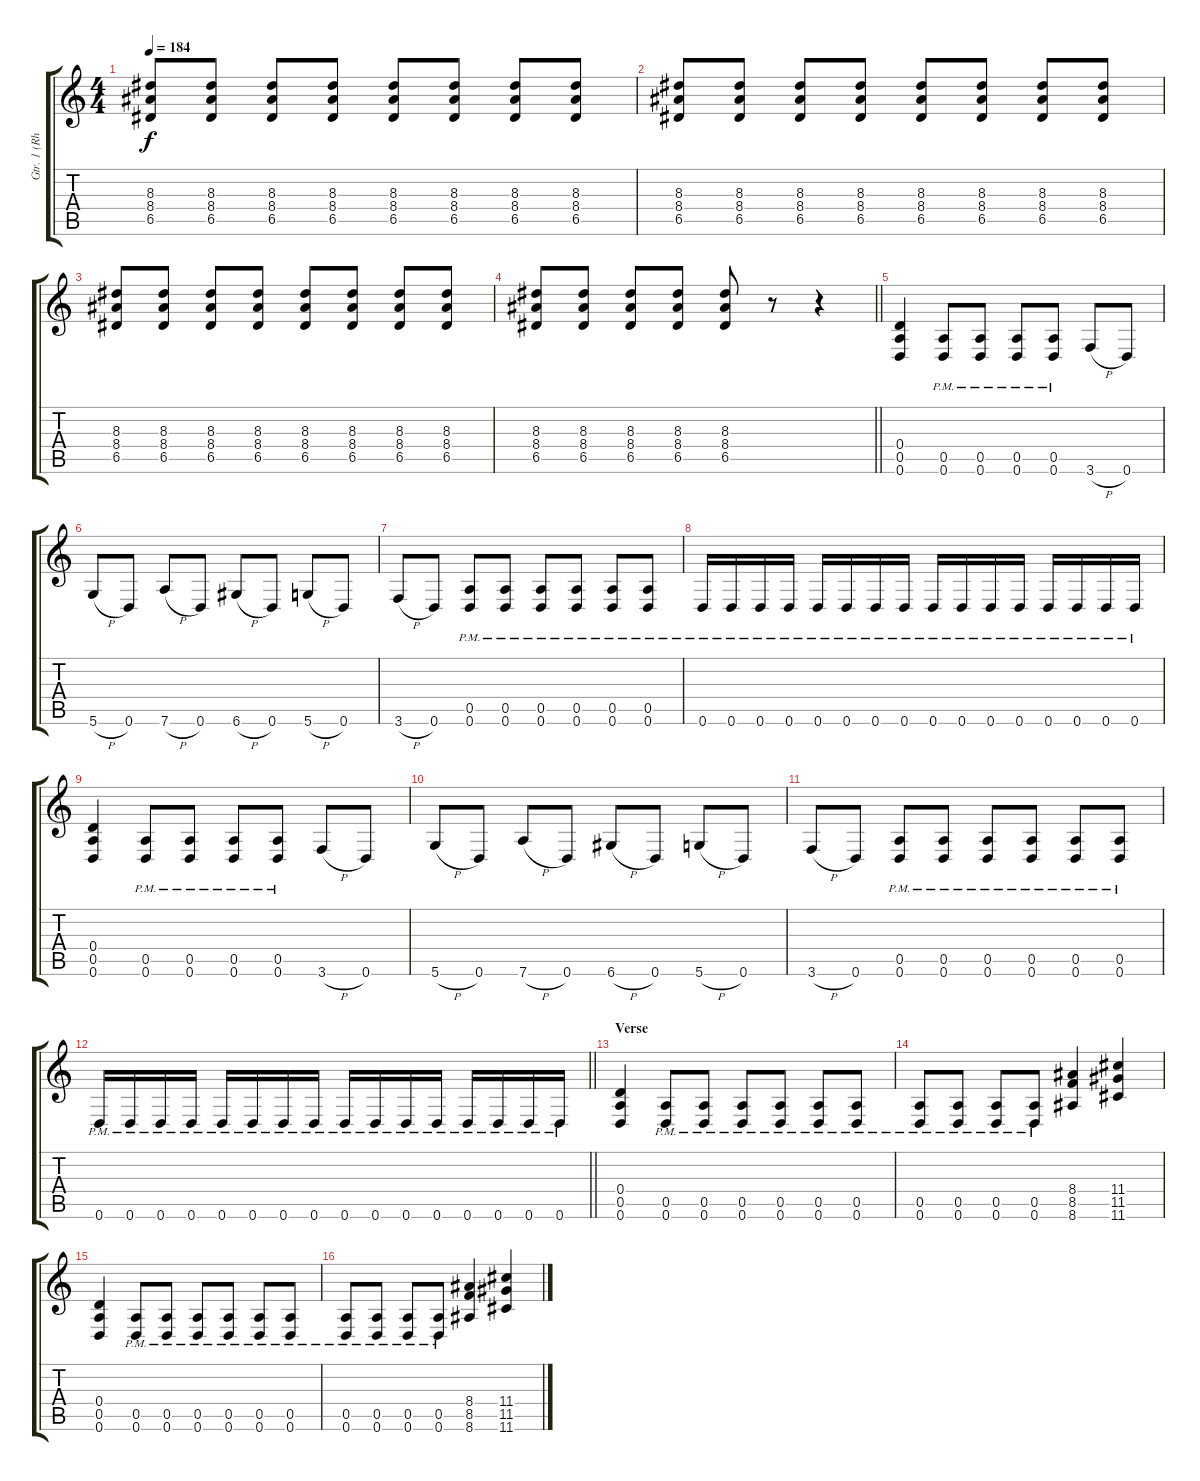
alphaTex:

\track ("Gtr. 1 (Rhythm)" "Gtr. 1 (Rh") {instrument distortionguitar}
\staff {score tabs}
\tuning (E4 B3 G3 D3 A2 D2) {hide}
\ts (4 4)
\tempo 184
\clef g2
\ks c
(8.3 8.4 6.5).8{dy f} (8.3 8.4 6.5).8 (8.3 8.4 6.5).8 (8.3 8.4 6.5).8 (8.3 8.4 6.5).8 (8.3 8.4 6.5).8 (8.3 8.4 6.5).8 (8.3 8.4 6.5).8 |
(8.3 8.4 6.5).8 (8.3 8.4 6.5).8 (8.3 8.4 6.5).8 (8.3 8.4 6.5).8 (8.3 8.4 6.5).8 (8.3 8.4 6.5).8 (8.3 8.4 6.5).8 (8.3 8.4 6.5).8 |
(8.3 8.4 6.5).8 (8.3 8.4 6.5).8 (8.3 8.4 6.5).8 (8.3 8.4 6.5).8 (8.3 8.4 6.5).8 (8.3 8.4 6.5).8 (8.3 8.4 6.5).8 (8.3 8.4 6.5).8 |
\barLineRight lightlight
(8.3 8.4 6.5).8 (8.3 8.4 6.5).8 (8.3 8.4 6.5).8 (8.3 8.4 6.5).8 (8.3 8.4 6.5).8 r.8 r.4 |
(0.4 0.5 0.6).4 (0.5{pm} 0.6{pm}).8 (0.5{pm} 0.6{pm}).8 (0.5{pm} 0.6{pm}).8 (0.5{pm} 0.6{pm}).8 3.6{h}.8 0.6.8 |
5.6{h}.8 0.6.8 7.6{h}.8 0.6.8 6.6{h}.8 0.6.8 5.6{h}.8 0.6.8 |
3.6{h}.8 0.6.8 (0.5{pm} 0.6{pm}).8 (0.5{pm} 0.6{pm}).8 (0.5{pm} 0.6{pm}).8 (0.5{pm} 0.6{pm}).8 (0.5{pm} 0.6{pm}).8 (0.5{pm} 0.6{pm}).8 |
0.6{pm}.16 0.6{pm}.16 0.6{pm}.16 0.6{pm}.16 0.6{pm}.16 0.6{pm}.16 0.6{pm}.16 0.6{pm}.16 0.6{pm}.16 0.6{pm}.16 0.6{pm}.16 0.6{pm}.16 0.6{pm}.16 0.6{pm}.16 0.6{pm}.16 0.6{pm}.16 |
(0.4 0.5 0.6).4 (0.5{pm} 0.6{pm}).8 (0.5{pm} 0.6{pm}).8 (0.5{pm} 0.6{pm}).8 (0.5{pm} 0.6{pm}).8 3.6{h}.8 0.6.8 |
5.6{h}.8 0.6.8 7.6{h}.8 0.6.8 6.6{h}.8 0.6.8 5.6{h}.8 0.6.8 |
3.6{h}.8 0.6.8 (0.5{pm} 0.6{pm}).8 (0.5{pm} 0.6{pm}).8 (0.5{pm} 0.6{pm}).8 (0.5{pm} 0.6{pm}).8 (0.5{pm} 0.6{pm}).8 (0.5{pm} 0.6{pm}).8 |
\barLineRight lightlight
0.6{pm}.16 0.6{pm}.16 0.6{pm}.16 0.6{pm}.16 0.6{pm}.16 0.6{pm}.16 0.6{pm}.16 0.6{pm}.16 0.6{pm}.16 0.6{pm}.16 0.6{pm}.16 0.6{pm}.16 0.6{pm}.16 0.6{pm}.16 0.6{pm}.16 0.6{pm}.16 |
\section ("" "Verse")
(0.4 0.5 0.6).4 (0.5{pm} 0.6{pm}).8 (0.5{pm} 0.6{pm}).8 (0.5{pm} 0.6{pm}).8 (0.5{pm} 0.6{pm}).8 (0.5{pm} 0.6{pm}).8 (0.5{pm} 0.6{pm}).8 |
(0.5{pm} 0.6{pm}).8 (0.5{pm} 0.6{pm}).8 (0.5{pm} 0.6{pm}).8 (0.5{pm} 0.6{pm}).8 (8.4 8.5 8.6).4 (11.4 11.5 11.6).4 |
(0.4 0.5 0.6).4 (0.5{pm} 0.6{pm}).8 (0.5{pm} 0.6{pm}).8 (0.5{pm} 0.6{pm}).8 (0.5{pm} 0.6{pm}).8 (0.5{pm} 0.6{pm}).8 (0.5{pm} 0.6{pm}).8 |
(0.5{pm} 0.6{pm}).8 (0.5{pm} 0.6{pm}).8 (0.5{pm} 0.6{pm}).8 (0.5{pm} 0.6{pm}).8 (8.4 8.5 8.6).4 (11.4 11.5 11.6).4
